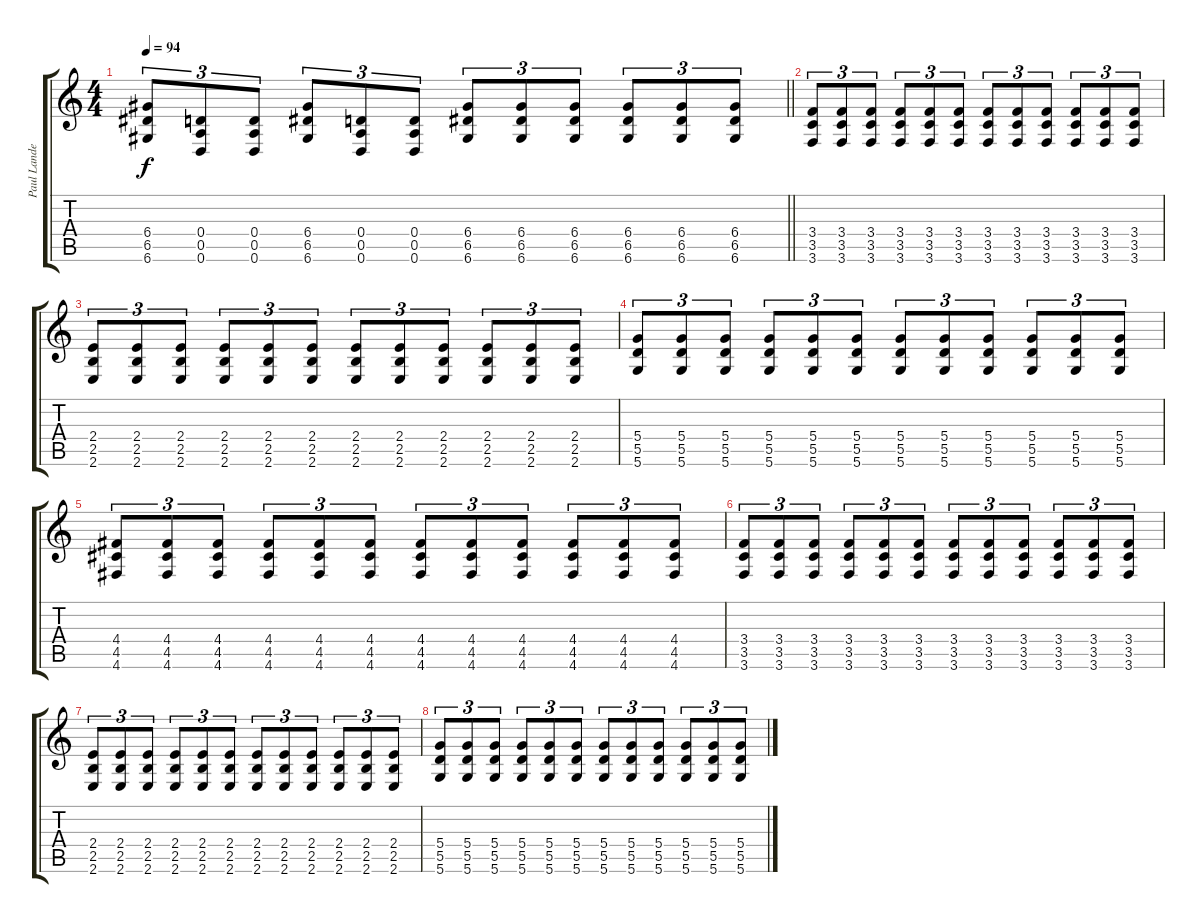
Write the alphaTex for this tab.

\track ("Paul Landers [Gtr. I]" "Paul Lande") {instrument distortionguitar}
\staff {score tabs}
\tuning (E4 B3 G3 D3 A2 D2) {hide}
\ts (4 4)
\tempo 94
\clef g2
\barLineRight lightlight
\ks c
(6.4 6.5 6.6).8{tu (3 2) dy f} (0.4 0.5 0.6).8{tu (3 2)} (0.4 0.5 0.6).8{tu (3 2)} (6.4 6.5 6.6).8{tu (3 2)} (0.4 0.5 0.6).8{tu (3 2)} (0.4 0.5 0.6).8{tu (3 2)} (6.4 6.5 6.6).8{tu (3 2)} (6.4 6.5 6.6).8{tu (3 2)} (6.4 6.5 6.6).8{tu (3 2)} (6.4 6.5 6.6).8{tu (3 2)} (6.4 6.5 6.6).8{tu (3 2)} (6.4 6.5 6.6).8{tu (3 2)} |
\section ("" "")
(3.4 3.5 3.6).8{tu (3 2)} (3.4 3.5 3.6).8{tu (3 2)} (3.4 3.5 3.6).8{tu (3 2)} (3.4 3.5 3.6).8{tu (3 2)} (3.4 3.5 3.6).8{tu (3 2)} (3.4 3.5 3.6).8{tu (3 2)} (3.4 3.5 3.6).8{tu (3 2)} (3.4 3.5 3.6).8{tu (3 2)} (3.4 3.5 3.6).8{tu (3 2)} (3.4 3.5 3.6).8{tu (3 2)} (3.4 3.5 3.6).8{tu (3 2)} (3.4 3.5 3.6).8{tu (3 2)} |
(2.4 2.5 2.6).8{tu (3 2)} (2.4 2.5 2.6).8{tu (3 2)} (2.4 2.5 2.6).8{tu (3 2)} (2.4 2.5 2.6).8{tu (3 2)} (2.4 2.5 2.6).8{tu (3 2)} (2.4 2.5 2.6).8{tu (3 2)} (2.4 2.5 2.6).8{tu (3 2)} (2.4 2.5 2.6).8{tu (3 2)} (2.4 2.5 2.6).8{tu (3 2)} (2.4 2.5 2.6).8{tu (3 2)} (2.4 2.5 2.6).8{tu (3 2)} (2.4 2.5 2.6).8{tu (3 2)} |
(5.4 5.5 5.6).8{tu (3 2)} (5.4 5.5 5.6).8{tu (3 2)} (5.4 5.5 5.6).8{tu (3 2)} (5.4 5.5 5.6).8{tu (3 2)} (5.4 5.5 5.6).8{tu (3 2)} (5.4 5.5 5.6).8{tu (3 2)} (5.4 5.5 5.6).8{tu (3 2)} (5.4 5.5 5.6).8{tu (3 2)} (5.4 5.5 5.6).8{tu (3 2)} (5.4 5.5 5.6).8{tu (3 2)} (5.4 5.5 5.6).8{tu (3 2)} (5.4 5.5 5.6).8{tu (3 2)} |
(4.4 4.5 4.6).8{tu (3 2)} (4.4 4.5 4.6).8{tu (3 2)} (4.4 4.5 4.6).8{tu (3 2)} (4.4 4.5 4.6).8{tu (3 2)} (4.4 4.5 4.6).8{tu (3 2)} (4.4 4.5 4.6).8{tu (3 2)} (4.4 4.5 4.6).8{tu (3 2)} (4.4 4.5 4.6).8{tu (3 2)} (4.4 4.5 4.6).8{tu (3 2)} (4.4 4.5 4.6).8{tu (3 2)} (4.4 4.5 4.6).8{tu (3 2)} (4.4 4.5 4.6).8{tu (3 2)} |
(3.4 3.5 3.6).8{tu (3 2)} (3.4 3.5 3.6).8{tu (3 2)} (3.4 3.5 3.6).8{tu (3 2)} (3.4 3.5 3.6).8{tu (3 2)} (3.4 3.5 3.6).8{tu (3 2)} (3.4 3.5 3.6).8{tu (3 2)} (3.4 3.5 3.6).8{tu (3 2)} (3.4 3.5 3.6).8{tu (3 2)} (3.4 3.5 3.6).8{tu (3 2)} (3.4 3.5 3.6).8{tu (3 2)} (3.4 3.5 3.6).8{tu (3 2)} (3.4 3.5 3.6).8{tu (3 2)} |
(2.4 2.5 2.6).8{tu (3 2)} (2.4 2.5 2.6).8{tu (3 2)} (2.4 2.5 2.6).8{tu (3 2)} (2.4 2.5 2.6).8{tu (3 2)} (2.4 2.5 2.6).8{tu (3 2)} (2.4 2.5 2.6).8{tu (3 2)} (2.4 2.5 2.6).8{tu (3 2)} (2.4 2.5 2.6).8{tu (3 2)} (2.4 2.5 2.6).8{tu (3 2)} (2.4 2.5 2.6).8{tu (3 2)} (2.4 2.5 2.6).8{tu (3 2)} (2.4 2.5 2.6).8{tu (3 2)} |
(5.4 5.5 5.6).8{tu (3 2)} (5.4 5.5 5.6).8{tu (3 2)} (5.4 5.5 5.6).8{tu (3 2)} (5.4 5.5 5.6).8{tu (3 2)} (5.4 5.5 5.6).8{tu (3 2)} (5.4 5.5 5.6).8{tu (3 2)} (5.4 5.5 5.6).8{tu (3 2)} (5.4 5.5 5.6).8{tu (3 2)} (5.4 5.5 5.6).8{tu (3 2)} (5.4 5.5 5.6).8{tu (3 2)} (5.4 5.5 5.6).8{tu (3 2)} (5.4 5.5 5.6).8{tu (3 2)}
